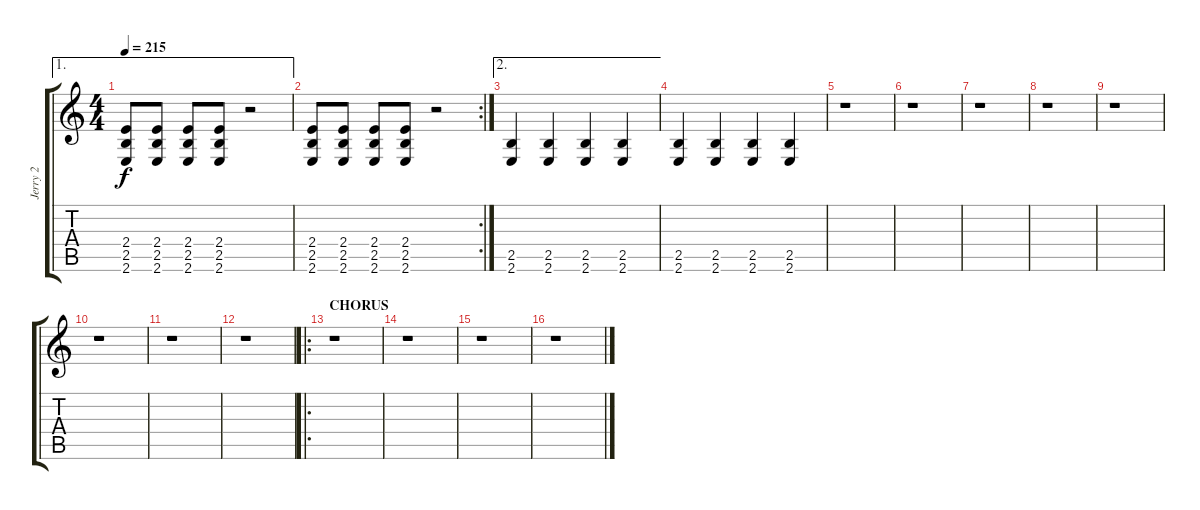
\track ("Jerry 2" "Jerry 2") {instrument overdrivenguitar}
\staff {score tabs}
\tuning (E4 B3 G3 D3 A2 D2) {hide}
\ae 1
\ts (4 4)
\tempo 215
\clef g2
\ks c
(2.4 2.5 2.6).8{dy f} (2.4 2.5 2.6).8 (2.4 2.5 2.6).8 (2.4 2.5 2.6).8 r.2 |
\rc 2
(2.4 2.5 2.6).8 (2.4 2.5 2.6).8 (2.4 2.5 2.6).8 (2.4 2.5 2.6).8 r.2 |
\ae 2
(2.5 2.6).4 (2.5 2.6).4 (2.5 2.6).4 (2.5 2.6).4 |
(2.5 2.6).4 (2.5 2.6).4 (2.5 2.6).4 (2.5 2.6).4 |
r.1 |
r.1 |
r.1 |
r.1 |
r.1 |
r.1 |
r.1 |
r.1 |
\ro
\section ("" "CHORUS")
r.1 |
r.1 |
r.1 |
r.1
